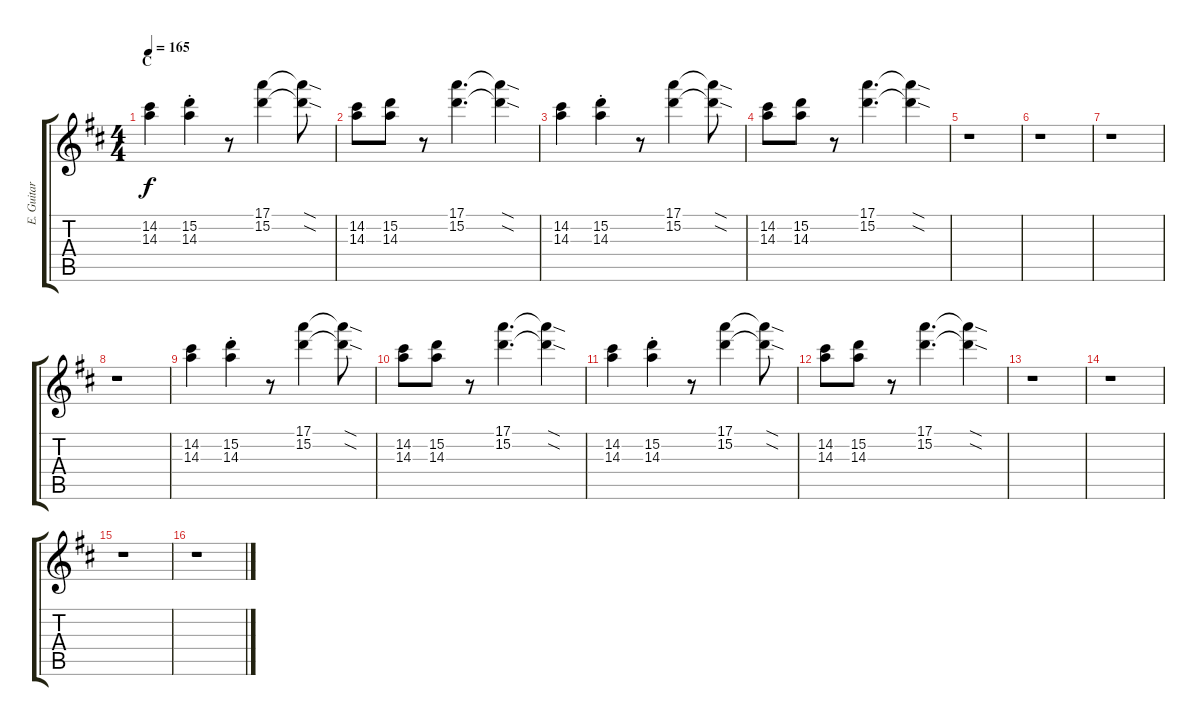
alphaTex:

\track ("E. Guitar II" "E. Guitar ") {instrument overdrivenguitar}
\staff {score tabs}
\tuning (E4 B3 G3 D3 A2 E2) {hide}
\ts (4 4)
\section ("" "C")
\tempo 165
\clef g2
\ks d
(14.2 14.3).4{dy f} (15.2{st} 14.3{st}).4 r.8 (17.1 15.2).4 (17.1{sod t} 15.2{sod t}).8 |
(14.2 14.3).8 (15.2 14.3).8 r.8 (17.1 15.2).4{d} (17.1{sod t} 15.2{sod t}).4 |
(14.2 14.3).4 (15.2{st} 14.3{st}).4 r.8 (17.1 15.2).4 (17.1{sod t} 15.2{sod t}).8 |
(14.2 14.3).8 (15.2 14.3).8 r.8 (17.1 15.2).4{d} (17.1{sod t} 15.2{sod t}).4 |
r.1 |
r.1 |
r.1 |
r.1 |
(14.2 14.3).4 (15.2{st} 14.3{st}).4 r.8 (17.1 15.2).4 (17.1{sod t} 15.2{sod t}).8 |
(14.2 14.3).8 (15.2 14.3).8 r.8 (17.1 15.2).4{d} (17.1{sod t} 15.2{sod t}).4 |
(14.2 14.3).4 (15.2{st} 14.3{st}).4 r.8 (17.1 15.2).4 (17.1{sod t} 15.2{sod t}).8 |
(14.2 14.3).8 (15.2 14.3).8 r.8 (17.1 15.2).4{d} (17.1{sod t} 15.2{sod t}).4 |
r.1 |
r.1 |
r.1 |
r.1
